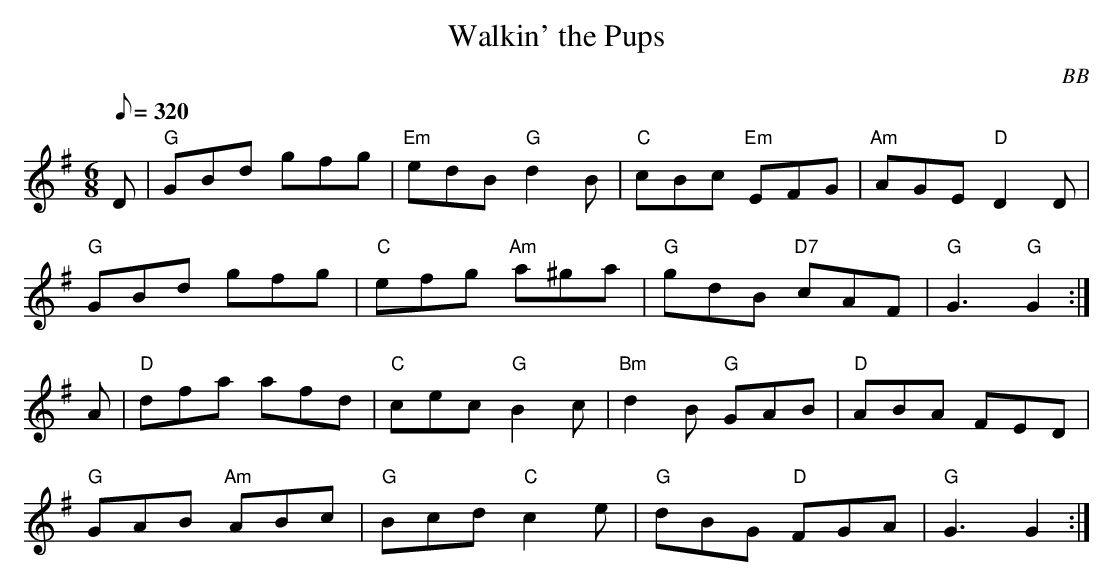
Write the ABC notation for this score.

X:1
T: Walkin' the Pups
C: BB
M: 6/8
Q: 1/8=320
L: 1/8
K: G
D | "G"GBd gfg | "Em"edB "G"d2 B | "C"cBc "Em"EFG | "Am"AGE "D"D2 D |
"G"GBd gfg | "C"efg "Am"a^ga | "G"gdB "D7"cAF | "G"G3 "G"G2 :|
A | "D"dfa afd | "C"cec "G"B2 c | "Bm"d2 B "G"GAB | "D"ABA FED |
"G"GAB "Am"ABc | "G"Bcd "C"c2 e | "G"dBG "D"FGA |"G"G3 G2 :|
